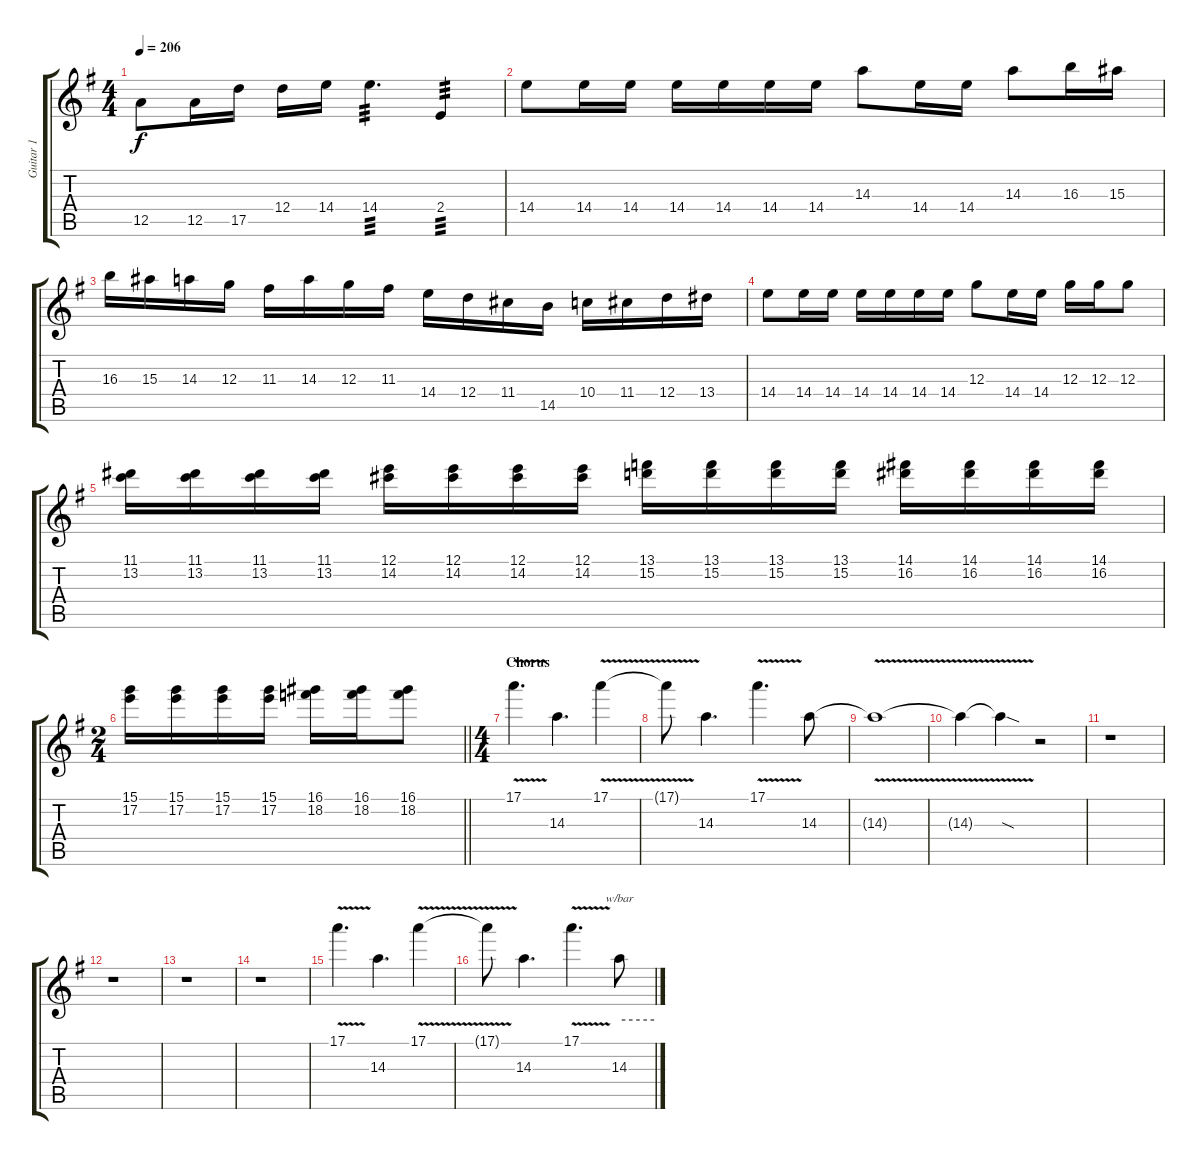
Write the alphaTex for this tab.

\track ("Guitar 1" "Guitar 1") {instrument distortionguitar}
\staff {score tabs}
\tuning (E4 B3 G3 D3 A2 E2) {hide}
\ts (4 4)
\tempo 206
\clef g2
\ks g
12.5.8{dy f} 12.5.16 17.5.16 12.4.16 14.4.16 14.4.4{d tp 3} 2.4.4{tp 3} |
14.4.8 14.4.16 14.4.16 14.4.16 14.4.16 14.4.16 14.4.16 14.3.8 14.4.16 14.4.16 14.3.8 16.3.16 15.3.16 |
16.3.16 15.3.16 14.3.16 12.3.16 11.3.16 14.3.16 12.3.16 11.3.16 14.4.16 12.4.16 11.4.16 14.5.16 10.4.16 11.4.16 12.4.16 13.4.16 |
14.4.8 14.4.16 14.4.16 14.4.16 14.4.16 14.4.16 14.4.16 12.3.8 14.4.16 14.4.16 12.3.16 12.3.16 12.3.8 |
(11.1 13.2).16 (11.1 13.2).16 (11.1 13.2).16 (11.1 13.2).16 (12.1 14.2).16 (12.1 14.2).16 (12.1 14.2).16 (12.1 14.2).16 (13.1 15.2).16 (13.1 15.2).16 (13.1 15.2).16 (13.1 15.2).16 (14.1 16.2).16 (14.1 16.2).16 (14.1 16.2).16 (14.1 16.2).16 |
\ts (2 4)
\barLineRight lightlight
(15.1 17.2).16 (15.1 17.2).16 (15.1 17.2).16 (15.1 17.2).16 (16.1 18.2).16 (16.1 18.2).16 (16.1 18.2).8 |
\ts (4 4)
\section ("" "Chorus")
17.1{v}.4{d} 14.3.4{d} 17.1{v}.4 |
17.1{v t}.8 14.3.4{d} 17.1{v}.4{d} 14.3.8 |
14.3{v t}.1 |
14.3{v t}.4 14.3{sod t}.4 r.2 |
r.1 |
r.1 |
r.1 |
r.1 |
17.1{v}.4{d} 14.3.4{d} 17.1{v}.4 |
17.1{v t}.8 14.3.4{d} 17.1{v}.4{d} 14.3.8{tbe (hold default 0 0 60 0)}
